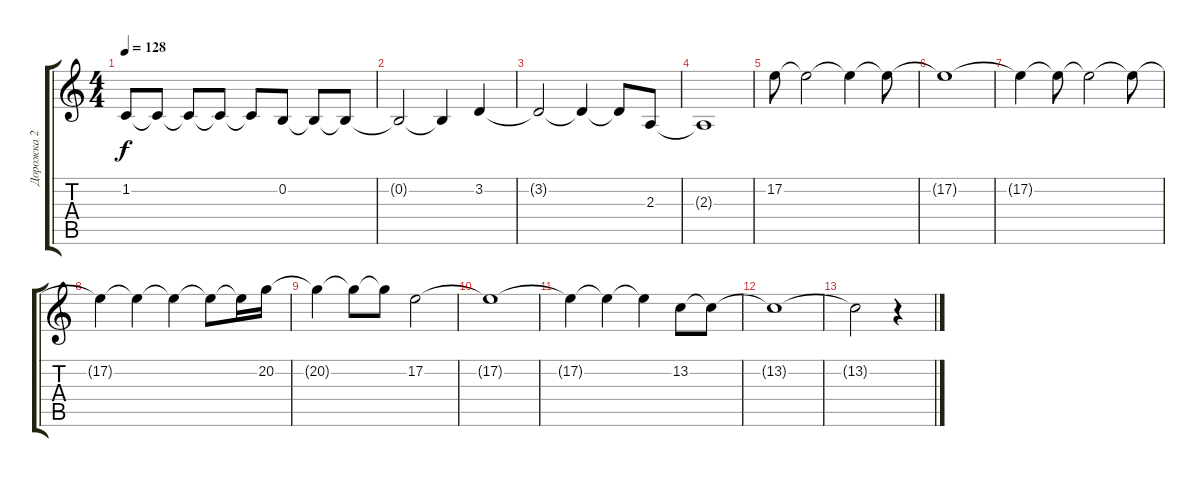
\track ("Дорожка 2" "Дорожка 2") {instrument synthstrings2}
\staff {score tabs}
\tuning (E4 B3 G3 D3 A2 E2) {hide}
\ts (4 4)
\tempo 128
\clef g2
\ks c
1.2{t}.8{dy f} 1.2{t}.8 1.2{t}.8 1.2{t}.8 1.2{t}.8 0.2.8 0.2{t}.8 0.2{t}.8 |
0.2{t}.2 0.2{t}.4 3.2.4 |
3.2{t}.2 3.2{t}.4 3.2{t}.8 2.3.8 |
2.3{t}.1 |
17.2.8{volume 6} 17.2{t}.2 17.2{t}.4 17.2{t}.8 |
17.2{t}.1 |
17.2{t}.4 17.2{t}.8 17.2{t}.2 17.2{t}.8 |
17.2{t}.4 17.2{t}.4 17.2{t}.4 17.2{t}.8 17.2{t}.16 20.2.16 |
20.2{t}.4 20.2{t}.8 20.2{t}.8 17.2.2 |
17.2{t}.1 |
17.2{t}.4 17.2{t}.4 17.2{t}.4 13.2.8{volume 2} 13.2{t}.8 |
13.2{t}.1 |
13.2{t}.2 r.4
